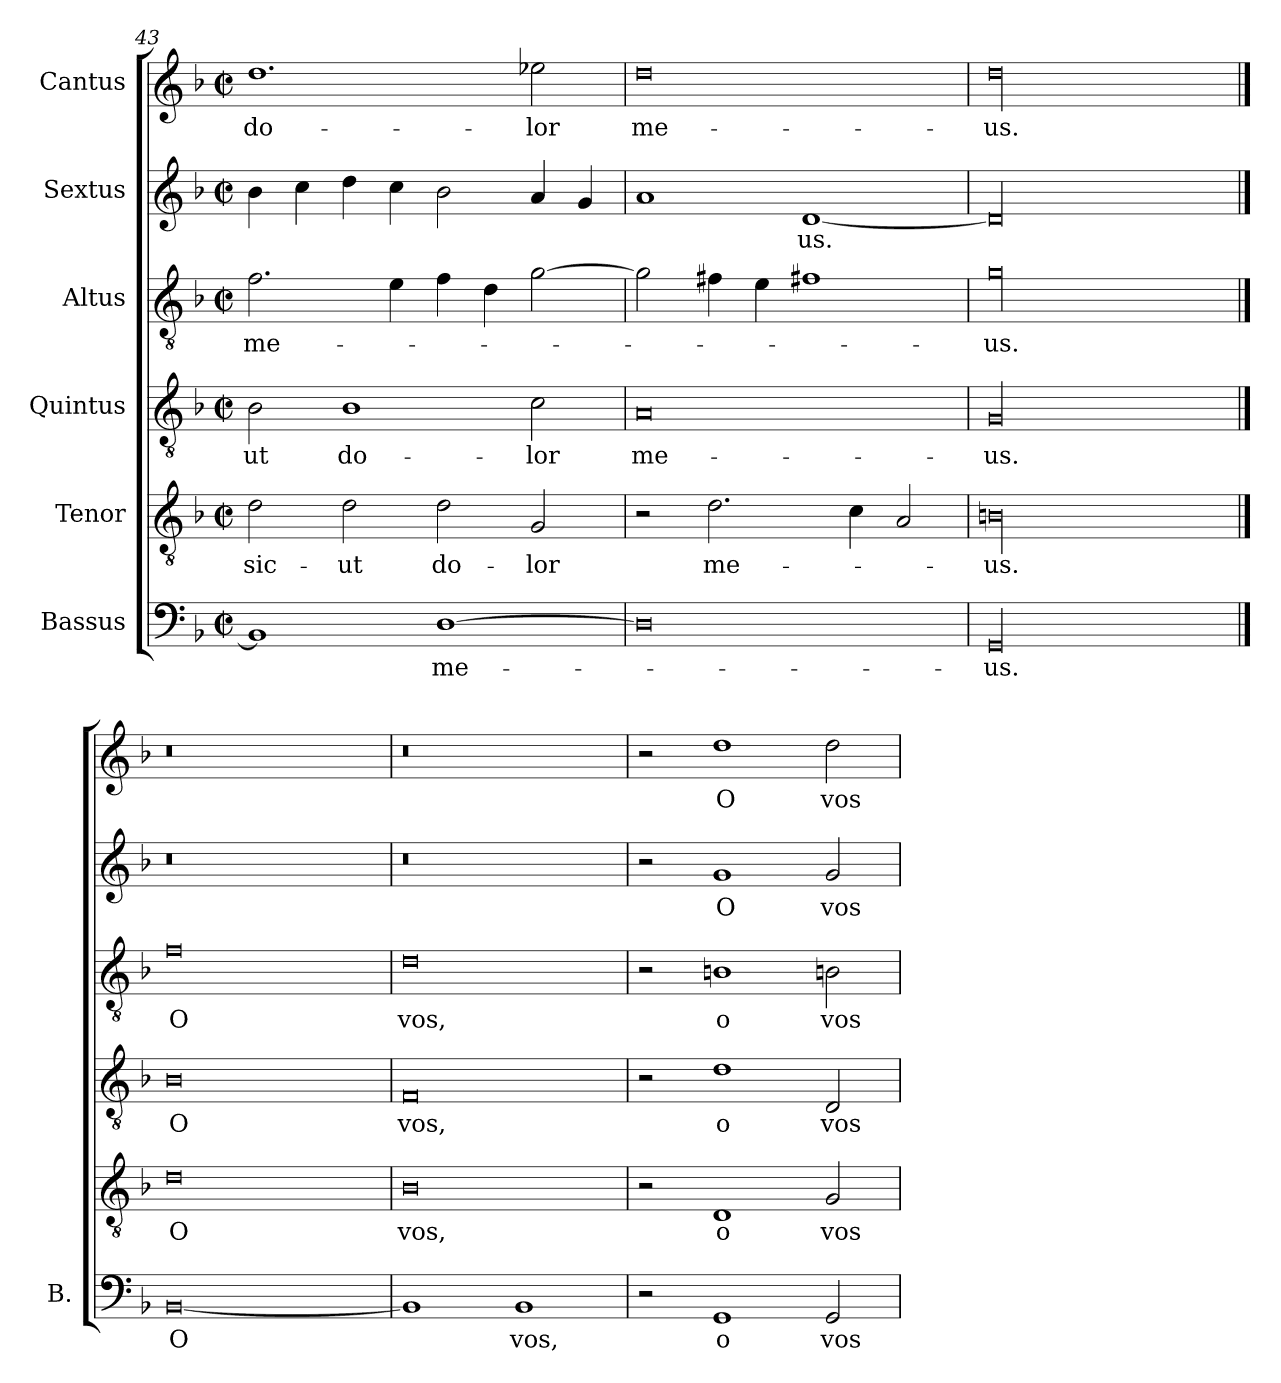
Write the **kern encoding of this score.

**kern	**text	**kern	**text	**kern	**text	**kern	**text	**kern	**text	**kern	**text
*part6	*part6	*part5	*part5	*part4	*part4	*part3	*part3	*part2	*part2	*part1	*part1
*staff6	*staff6	*staff5	*staff5	*staff4	*staff4	*staff3	*staff3	*staff2	*staff2	*staff1	*staff1
*I"Bassus	*	*I"Tenor	*	*I"Quintus	*	*I"Altus	*	*I"Sextus	*	*I"Cantus	*
*I'B.	*	*	*	*	*	*	*	*	*	*	*
*clefF4	*	*clefGv2	*	*clefGv2	*	*clefGv2	*	*clefG2	*	*clefG2	*
*k[b-]	*	*k[b-]	*	*k[b-]	*	*k[b-]	*	*k[b-]	*	*k[b-]	*
*F:	*	*F:	*	*F:	*	*F:	*	*F:	*	*F:	*
*M2/2	*	*M2/2	*	*M2/2	*	*M2/2	*	*M2/2	*	*M2/2	*
*met(c|)	*	*met(c|)	*	*met(c|)	*	*met(c|)	*	*met(c|)	*	*met(c|)	*
=43	=43	=43	=43	=43	=43	=43	=43	=43	=43	=43	=43
1BB-/]	.	2d\	sic-	2B-\	-ut	2.f\	me-	4b-\	.	1.dd\	do-
.	.	.	.	.	.	.	.	4cc\	.	.	.
.	.	2d\	-ut	1B-\	do-	.	.	4dd\	.	.	.
.	.	.	.	.	.	4e\	.	4cc\	.	.	.
[1D\	me-	2d\	do-	.	.	4f\	.	2b-\	.	.	.
.	.	.	.	.	.	4d\	.	.	.	.	.
.	.	2G/	-lor	2c\	-lor	[2g\	.	4a/	.	2ee-X\	-lor
.	.	.	.	.	.	.	.	4g/	.	.	.
=44	=44	=44	=44	=44	=44	=44	=44	=44	=44	=44	=44
0D\]	.	2r	.	0A/	me-	2g\]	.	1a/	.	0dd\	me-
.	.	2.d\	me-	.	.	4f#X\	.	.	.	.	.
.	.	.	.	.	.	4e\	.	.	.	.	.
.	.	.	.	.	.	1f#X\	.	[1d/	-us.	.	.
.	.	4c\	.	.	.	.	.	.	.	.	.
.	.	2A/	.	.	.	.	.	.	.	.	.
=45	=45	=45	=45	=45	=45	=45	=45	=45	=45	=45	=45
00GG/	-us.	00Bn\	-us.	00G/	-us.	00g\	-us.	00d/]	.	00dd\	-us.
==46	==46	==46	==46	==46	==46	==46	==46	==46	==46	==46	==46
!	!	!	!	!	!	!	!	!LO:N:vis=0	!	!LO:N:vis=0	!
[0BB-/	O	0d\	O	0B-\	O	0f\	O	1r	.	1r	.
.	.	.	.	.	.	.	.	1ryy	.	1ryy	.
=47	=47	=47	=47	=47	=47	=47	=47	=47	=47	=47	=47
!	!	!	!	!	!	!	!	!LO:N:vis=0	!	!LO:N:vis=0	!
1BB-/]	.	0B-\	vos,	0F/	vos,	0d\	vos,	1r	.	1r	.
1BB-/	vos,	.	.	.	.	.	.	1ryy	.	1ryy	.
=48	=48	=48	=48	=48	=48	=48	=48	=48	=48	=48	=48
2r	.	2r	.	2r	.	2r	.	2r	.	2r	.
1GG/	o	1D/	o	1d\	o	1Bn\	o	1g/	O	1dd\	O
2GG/	vos	2G/	vos	2D/	vos	2Bn\	vos	2g/	vos	2dd\	vos
=	=	=	=	=	=	=	=	=	=	=	=
*-	*-	*-	*-	*-	*-	*-	*-	*-	*-	*-	*-
